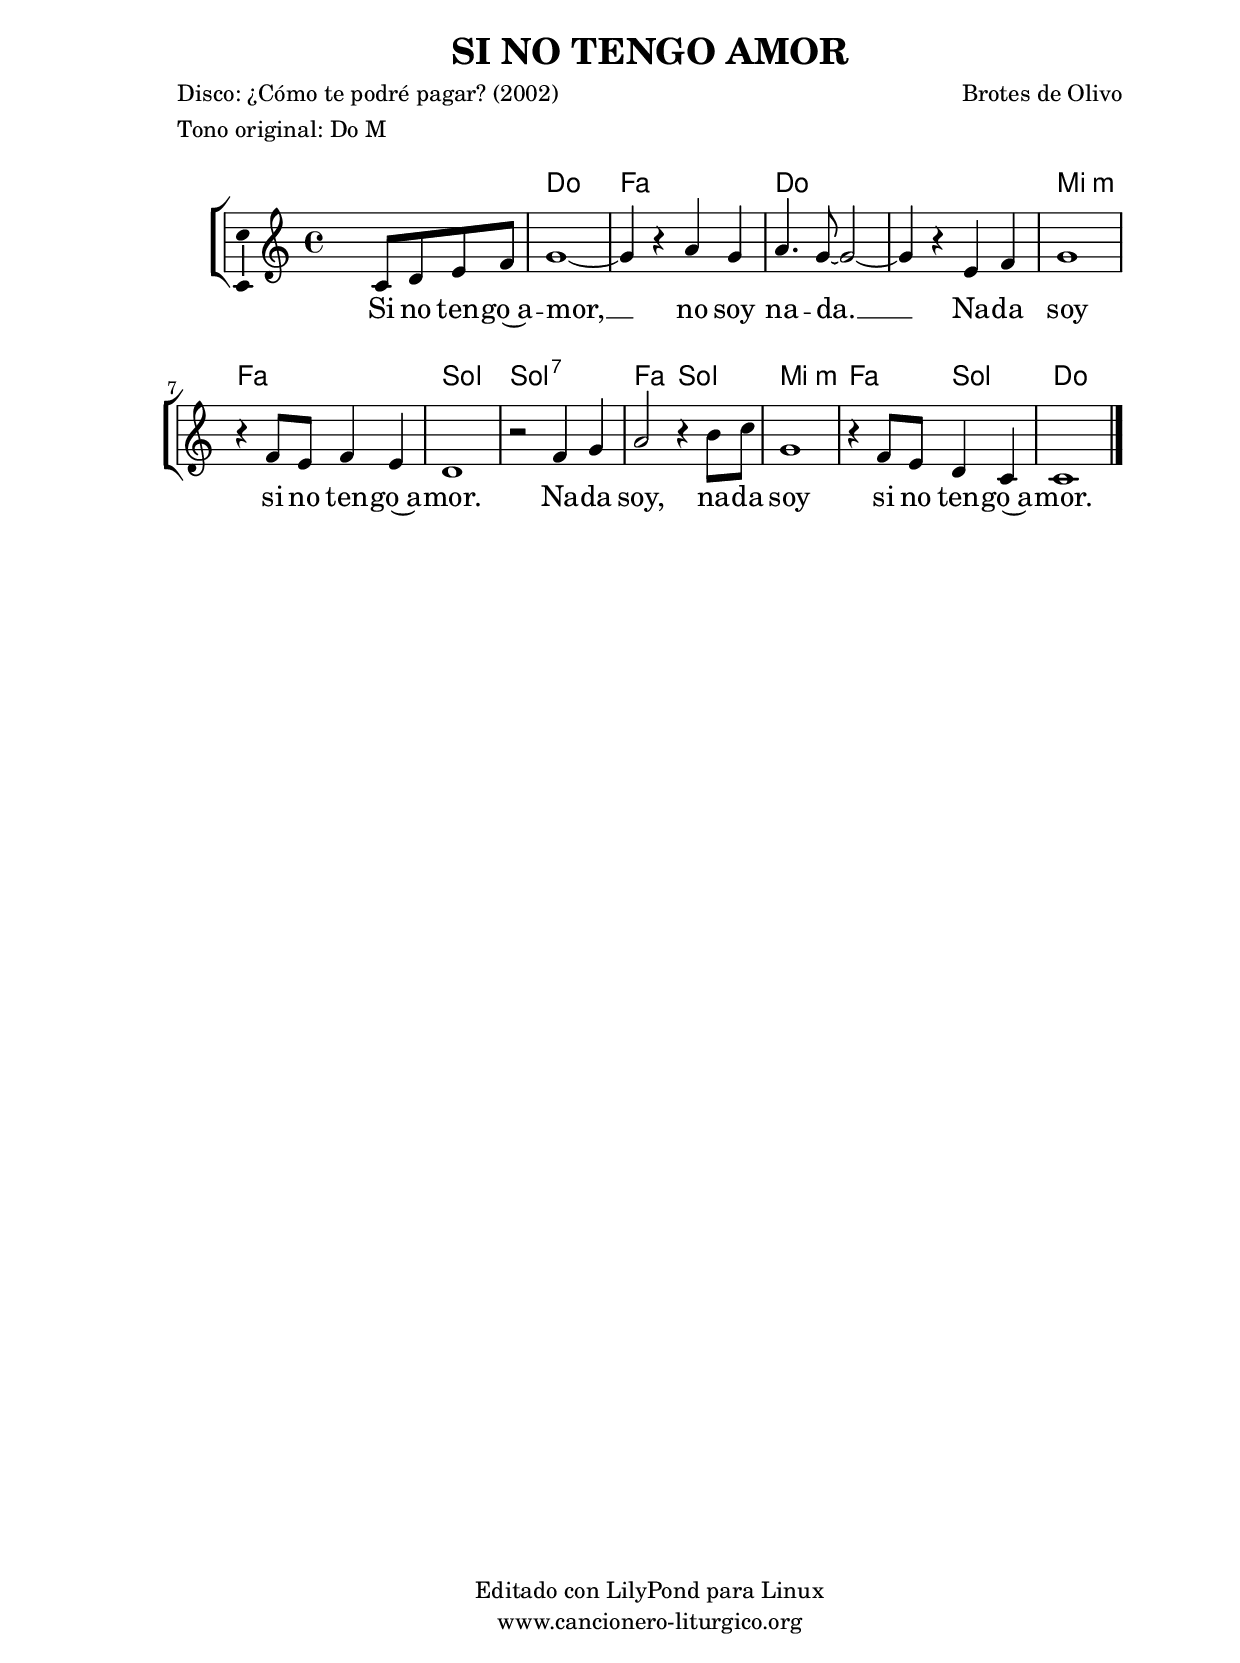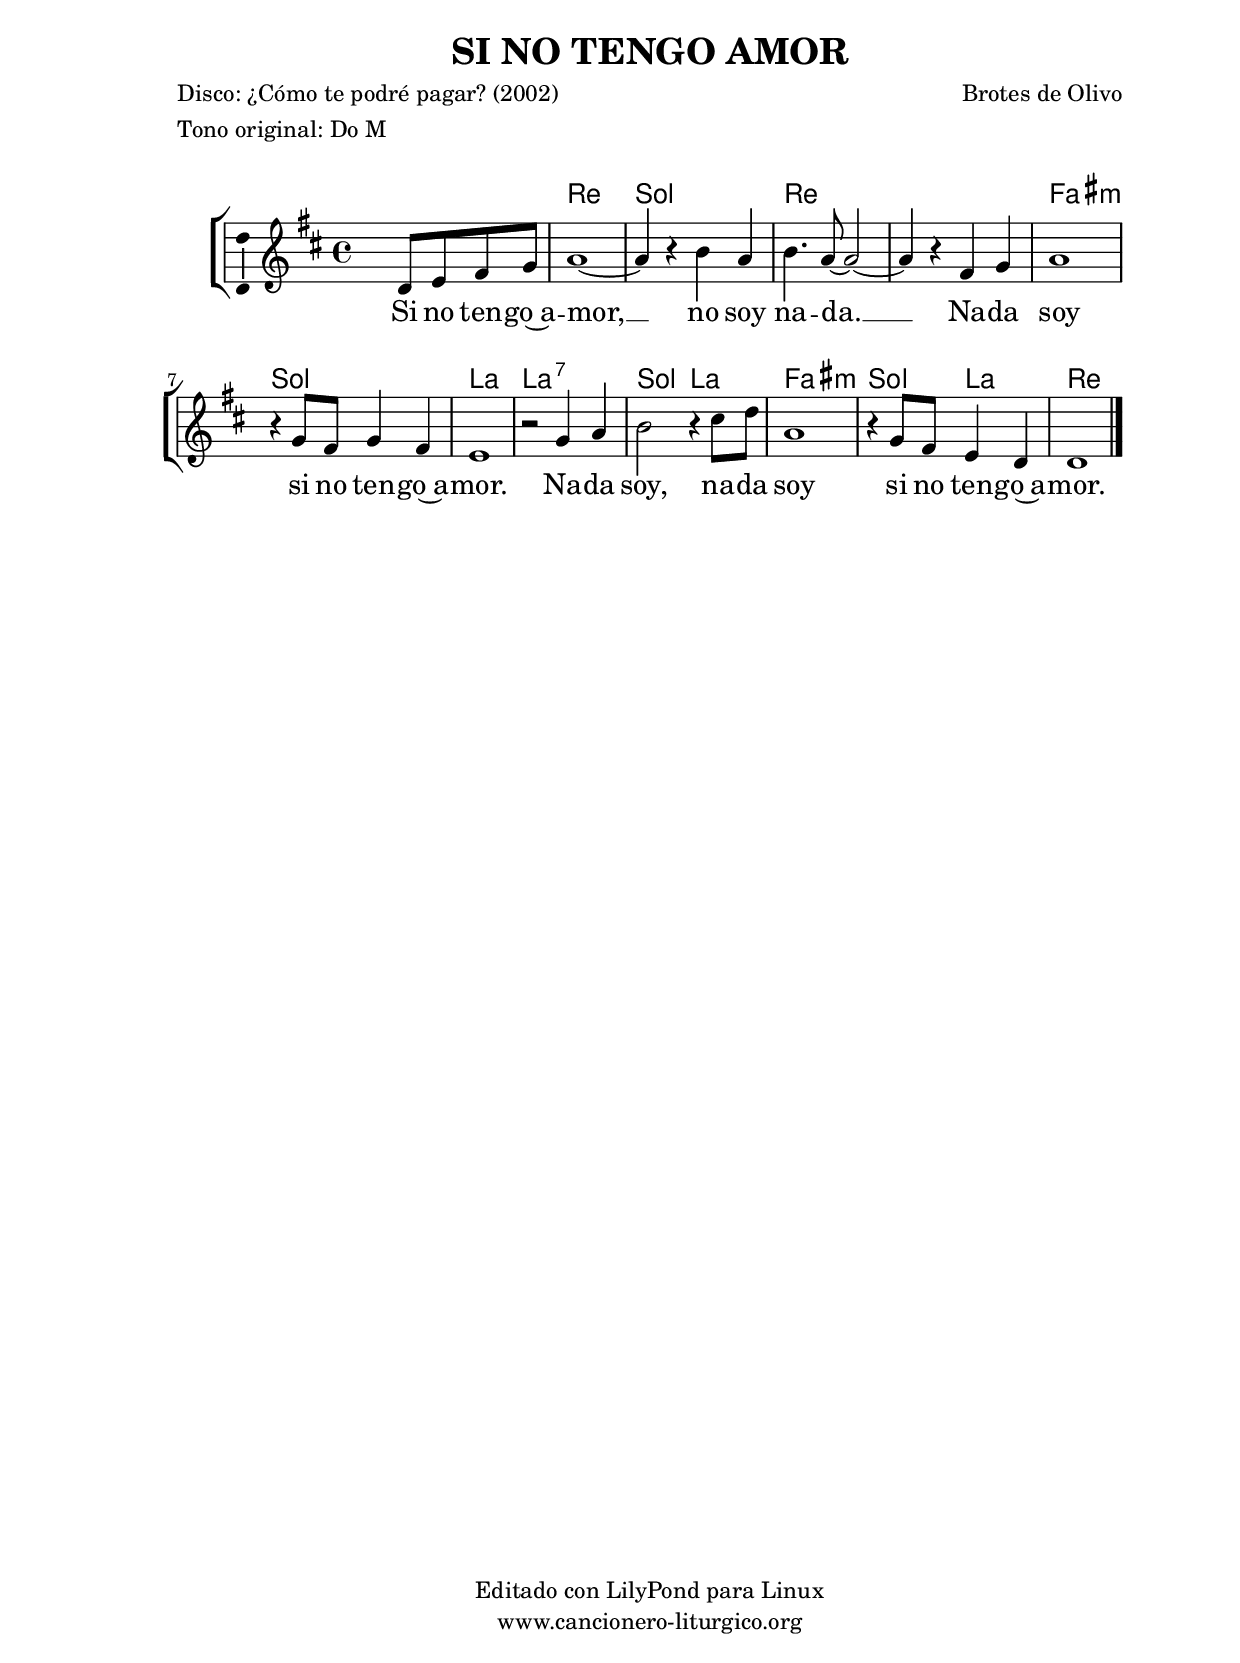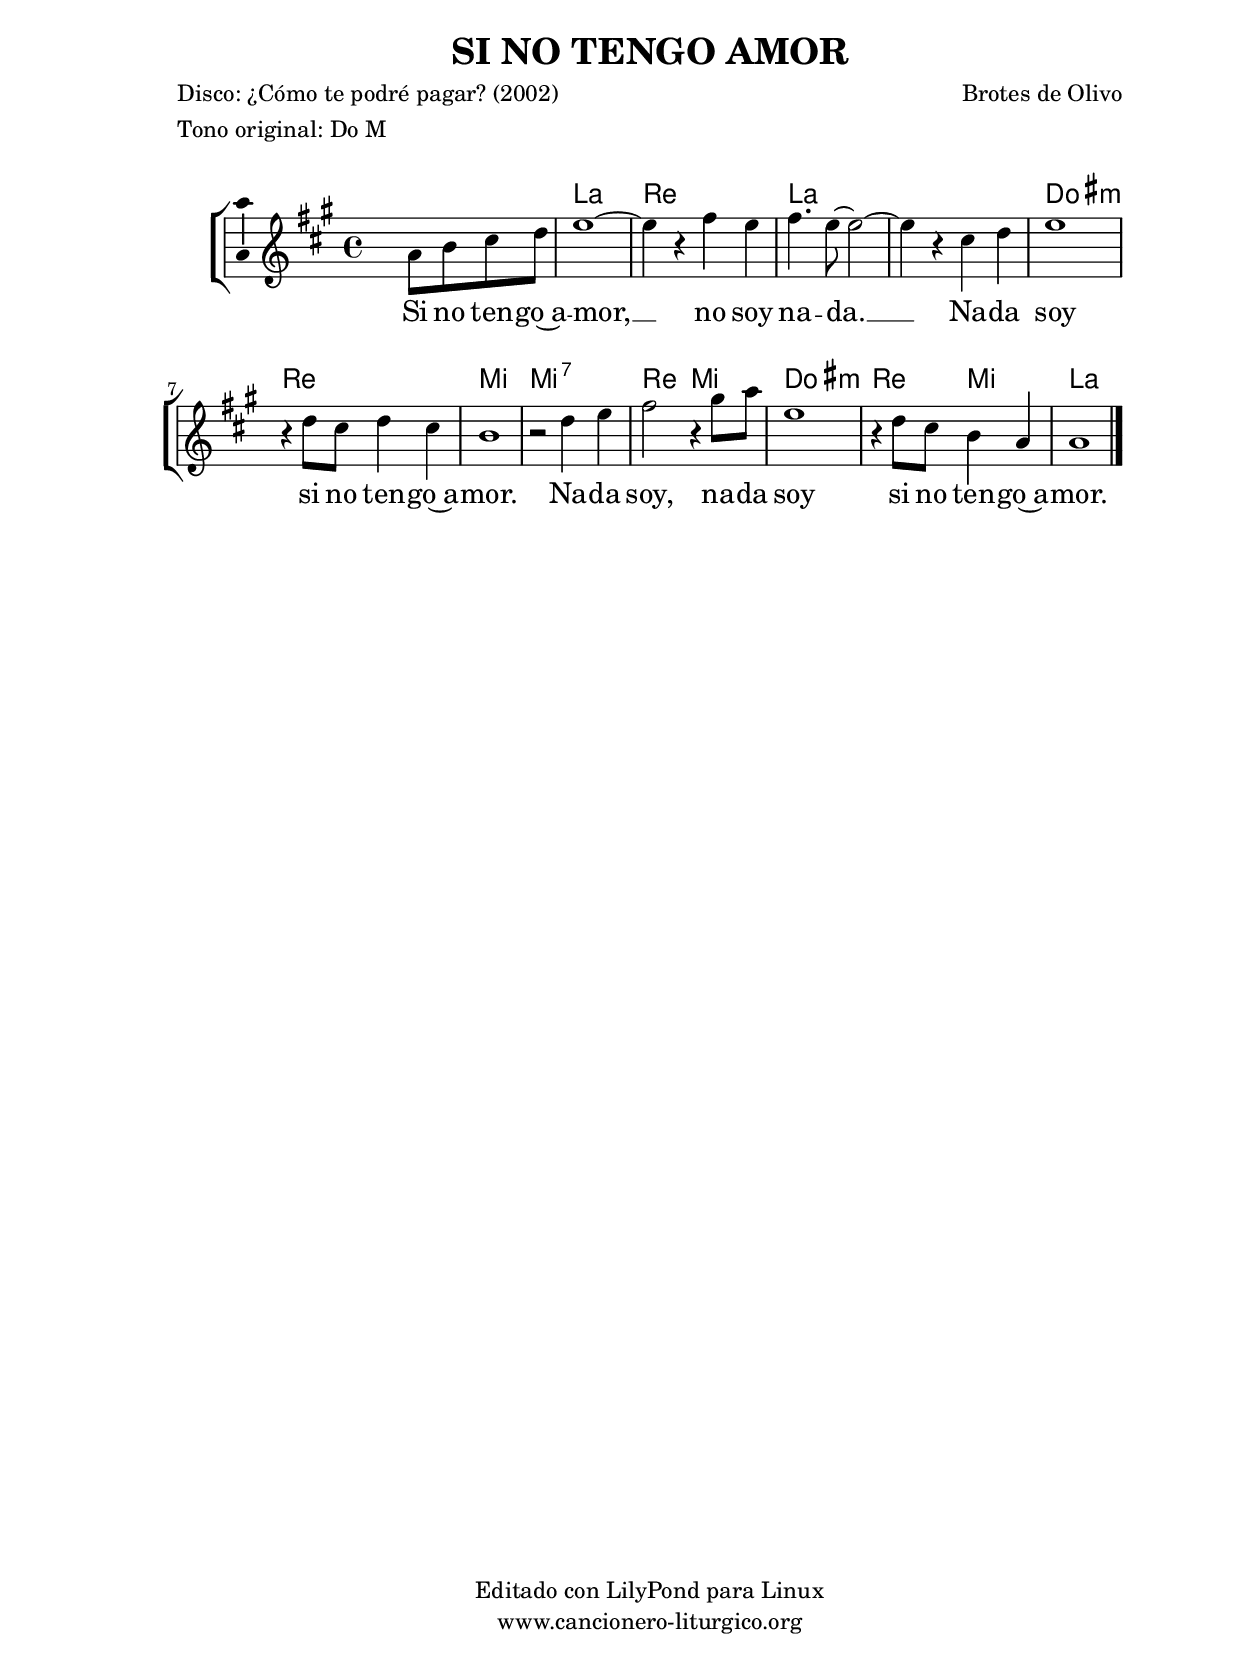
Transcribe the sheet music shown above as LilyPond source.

%
%para convertir .midi en .wav:
%timidity filename.midi -Ow -o finename.wav
%
%
%Para convertir de .wav a .mp3:
%lame -h -m j filename.wav
%
%
%para escuchar el midi:
%timidity nombrefichero.midi
%


%versión de lilypond para la que se ha escrito esta partitura:
\version "2.16.0"

	%Tamaño papel
	#(set-default-paper-size "a4")
	%Tamaño partitura
	#(set-global-staff-size 20)
	%No responde al pulsar sobre una nota
	#(ly:set-option 'point-and-click #f)

%parámetros del encabezamiento:
\header {
	title = "SI NO TENGO AMOR"
	subtitle = ""
	composer = "Brotes de Olivo"
	poet = "Disco: ¿Cómo te podré pagar? (2002)"
	meter = "Tono original: Do M"
	arranger = ""
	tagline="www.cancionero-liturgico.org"
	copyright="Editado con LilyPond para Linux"
	}

%parámetros asociados al papel:
\paper  {
	oddHeaderMarkup = \markup {\fill-line { \on-the-fly #not-first-page \fromproperty #'header:title \on-the-fly #not-first-page \fromproperty #'header:composer }}
	evenHeaderMarkup = \markup {\fill-line { \fromproperty #'header:composer \fromproperty #'header:title }}
	#(set-paper-size "a4")
	print-page-number = ##f
	first-page-number = 1
	print-first-page-number = ##f
%	head-separation = 3.0 \cm
	top-margin = 2.0 \cm
	bottom-margin = 0.5\cm
%%%	bottom-margin = -2.0\cm
	left-margin = 3.0 \cm
	line-width = 16.0 \cm 
	indent = 8\mm
	interscoreline = 2.\mm
	between-system-space = 15\mm
%	para que las partituras no llenen la hoja:
	ragged-bottom = ##t
%	idem para la última hoja:
	ragged-last-bottom = ##f
%	para que las partituras llenen el ancho del papel:
	ragged-last = ##f
	after-title-space = 2.5 \cm
%page-count=1
%system-count=8

	%Flexible Vertical Spacing
%	markup-markup-spacing =
%	#'((basic-distance . 15) (minimum-distance . 15) (padding . 3))
	markup-system-spacing =
	#'((basic-distance . 15) (minimum-distance . 15) (padding . 3))
	system-system-spacing =
	#'((basic-distance . 15) (minimum-distance . 15) (padding . 3))
	score-system-spacing =
	#'((basic-distance . 15) (minimum-distance . 15) (padding . 5))
%	top-system-spacing = % header
%	#'((basic-distance . 8) (minimum-distance . 0) (padding . 0))
%	top-markup-spacing =
%	#'((basic-distance . 20) (minimum-distance . 20) (padding . 0))
	last-bottom-spacing = % footer
	#'((basic-distance . 5) (minimum-distance . 5) (padding . 0))
%	score-markup-spacing =
%	#'((basic-distance . 16) (minimum-distance . 13) (padding . 0))

	}


%parámetros que afectan a toda la partitura:
global =  {
	%clave de sol (G):
	\clef G
	%armadura:
%%%	\transpose c d
	\key c \major
	\tempo 4=111
	\set Score.tempoHideNote = ##t
	}


acordes = {
	\italianChords
	\chordmode {
%%%	\transpose c d
{
s1
c1 f c c e:m f g g:7 f2 g e1:m f2 g c1
	}
}
}

melodia = 
%%%	\transpose c d

{
	\relative c'{

	\time 4/4
%	\partial 4*2

s2 c8 d e f
g1~g4 r4 a4 g
a4. g8~g2~g4 r4 e4 f
g1
r4 f8 e f4 e
d1
r2 f4 g
a2 r4 b8 c
g1
r4 f8 e d4 c
c1

	\bar "|."
	}
	}


texto = \lyricmode {
Si no ten -- go~a -- mor, __ no soy na -- da. __
Na -- da soy si no ten -- go~a -- mor. 
Na -- da soy, na -- da soy si no ten -- go~a -- mor.
	}


acordesStaff = \context ChordNames = acordesStaff <<
	\set chordChanges = ##t
	\acordes
	>>


vozStaff = \context Voice = vozStaff
\with {\consists "Ambitus_engraver"}
<<
%	\set Staff.instrumentName = ""
%	\set Staff.shortInstrumentName = ""
%	\set Staff.midiInstrument = #"clarinet"
%	\set Staff.midiInstrument = #"cello"
%	\set Staff.midiInstrument = #"flute"
	\set Staff.midiInstrument = #"electric guitar (jazz)"
%	\set Staff.midiInstrument = #"english horn"
%	\set Staff.midiInstrument = #"violin"
%	\set Staff.midiInstrument = #"glockenspiel"
	\set Staff.midiMinimumVolume = #0.7
	\set Staff.midiMaximumVolume = #0.9
	\global
	\relative c'' \melodia
	>>

textoStaff = \context Lyrics = textoStaff <<
	\lyricsto vozStaff \texto
	>>


\book {
	\score {
		\context ChoirStaff {
			\override StaffGroup.SystemStartBracket #'collapse-height = #1
			\override Score.SystemStartBar #'collapse-height = #1
			<<
			\acordesStaff
			\vozStaff
			\textoStaff
			>>
			}
		\layout {
	    		\context {
				\Lyrics
				\override LyricText #'font-size = #2
				}
	   		 \context {
				\Score
				\override StaffSymbol #'staff-space = #(magstep +3)
				}
			}
		}
	\score {
		\unfoldRepeats
		\context ChoirStaff {
			<<
			\acordesStaff
			\vozStaff
			>>
			}
		\midi {
	  		\context {
	  			\Score
				tempoWholesPerMinute = #(ly:make-moment 70 4)
				}
			}
		}
	}



#(define output-suffix "C")
\book {
	\score {
		\context ChoirStaff {
			\override StaffGroup.SystemStartBracket #'collapse-height = #1
			\override Score.SystemStartBar #'collapse-height = #1
\transpose c d
			<<
			\acordesStaff
			\vozStaff
			\textoStaff
			>>
			}
		\layout {
	    		\context {
				\Lyrics
				\override LyricText #'font-size = #2
				}
	   		 \context {
				\Score
				\override StaffSymbol #'staff-space = #(magstep +3)
				}
			}
		}
	}

#(define output-suffix "S")
\book {
	\score {
		\context ChoirStaff {
			\override StaffGroup.SystemStartBracket #'collapse-height = #1
			\override Score.SystemStartBar #'collapse-height = #1
\transpose c a
			<<
			\acordesStaff
			\vozStaff
			\textoStaff
			>>
			}
		\layout {
	    		\context {
				\Lyrics
				\override LyricText #'font-size = #2
				}
	   		 \context {
				\Score
				\override StaffSymbol #'staff-space = #(magstep +3)
				}
			}
		}
	}


